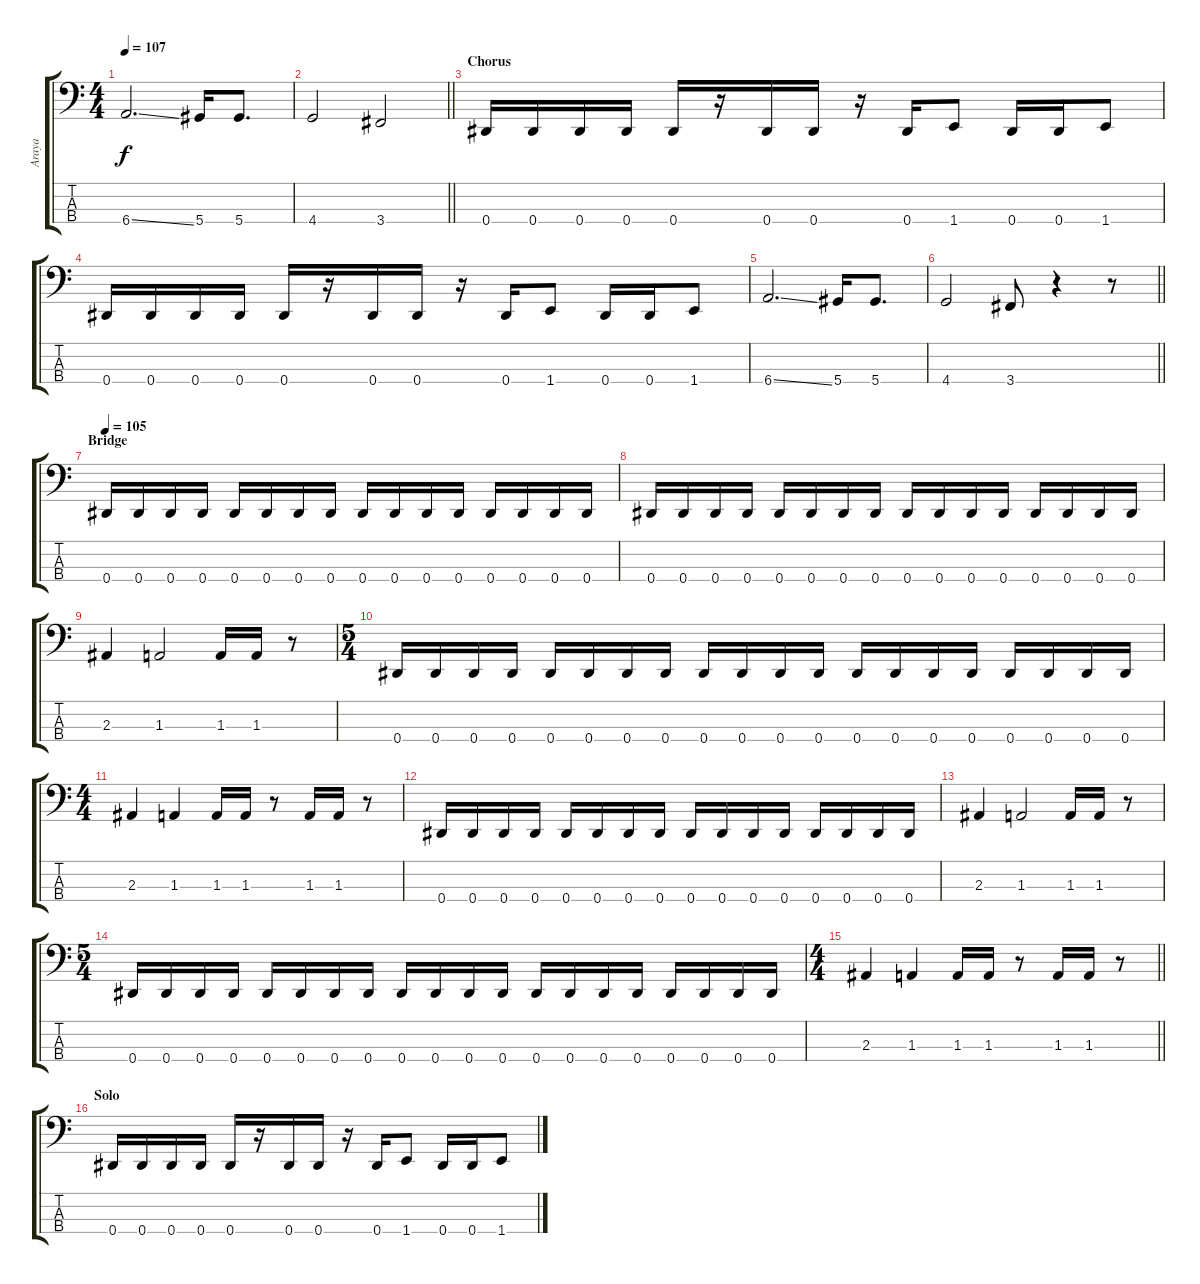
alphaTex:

\track ("Araya" "Araya") {instrument electricbasspick}
\staff {score tabs}
\tuning (Gb2 Db2 Ab1 Eb1) {hide}
\ts (4 4)
\tempo 107
\clef f4
\ks c
6.4{ss}.2{d dy f} 5.4.16 5.4.8{d} |
\barLineRight lightlight
4.4.2 3.4.2 |
\section ("" "Chorus")
0.4.16 0.4.16 0.4.16 0.4.16 0.4.16 r.16 0.4.16 0.4.16 r.16 0.4.16 1.4.8 0.4.16 0.4.16 1.4.8 |
0.4.16 0.4.16 0.4.16 0.4.16 0.4.16 r.16 0.4.16 0.4.16 r.16 0.4.16 1.4.8 0.4.16 0.4.16 1.4.8 |
6.4{ss}.2{d} 5.4.16 5.4.8{d} |
\barLineRight lightlight
4.4.2 3.4.8 r.4 r.8 |
\section ("" "Bridge")
\tempo 105
0.4.16 0.4.16 0.4.16 0.4.16 0.4.16 0.4.16 0.4.16 0.4.16 0.4.16 0.4.16 0.4.16 0.4.16 0.4.16 0.4.16 0.4.16 0.4.16 |
0.4.16 0.4.16 0.4.16 0.4.16 0.4.16 0.4.16 0.4.16 0.4.16 0.4.16 0.4.16 0.4.16 0.4.16 0.4.16 0.4.16 0.4.16 0.4.16 |
2.3.4 1.3.2 1.3.16 1.3.16 r.8 |
\ts (5 4)
0.4.16 0.4.16 0.4.16 0.4.16 0.4.16 0.4.16 0.4.16 0.4.16 0.4.16 0.4.16 0.4.16 0.4.16 0.4.16 0.4.16 0.4.16 0.4.16 0.4.16 0.4.16 0.4.16 0.4.16 |
\ts (4 4)
2.3.4 1.3.4 1.3.16 1.3.16 r.8 1.3.16 1.3.16 r.8 |
0.4.16 0.4.16 0.4.16 0.4.16 0.4.16 0.4.16 0.4.16 0.4.16 0.4.16 0.4.16 0.4.16 0.4.16 0.4.16 0.4.16 0.4.16 0.4.16 |
2.3.4 1.3.2 1.3.16 1.3.16 r.8 |
\ts (5 4)
0.4.16 0.4.16 0.4.16 0.4.16 0.4.16 0.4.16 0.4.16 0.4.16 0.4.16 0.4.16 0.4.16 0.4.16 0.4.16 0.4.16 0.4.16 0.4.16 0.4.16 0.4.16 0.4.16 0.4.16 |
\ts (4 4)
\barLineRight lightlight
2.3.4 1.3.4 1.3.16 1.3.16 r.8 1.3.16 1.3.16 r.8 |
\section ("" "Solo")
0.4.16 0.4.16 0.4.16 0.4.16 0.4.16 r.16 0.4.16 0.4.16 r.16 0.4.16 1.4.8 0.4.16 0.4.16 1.4.8
